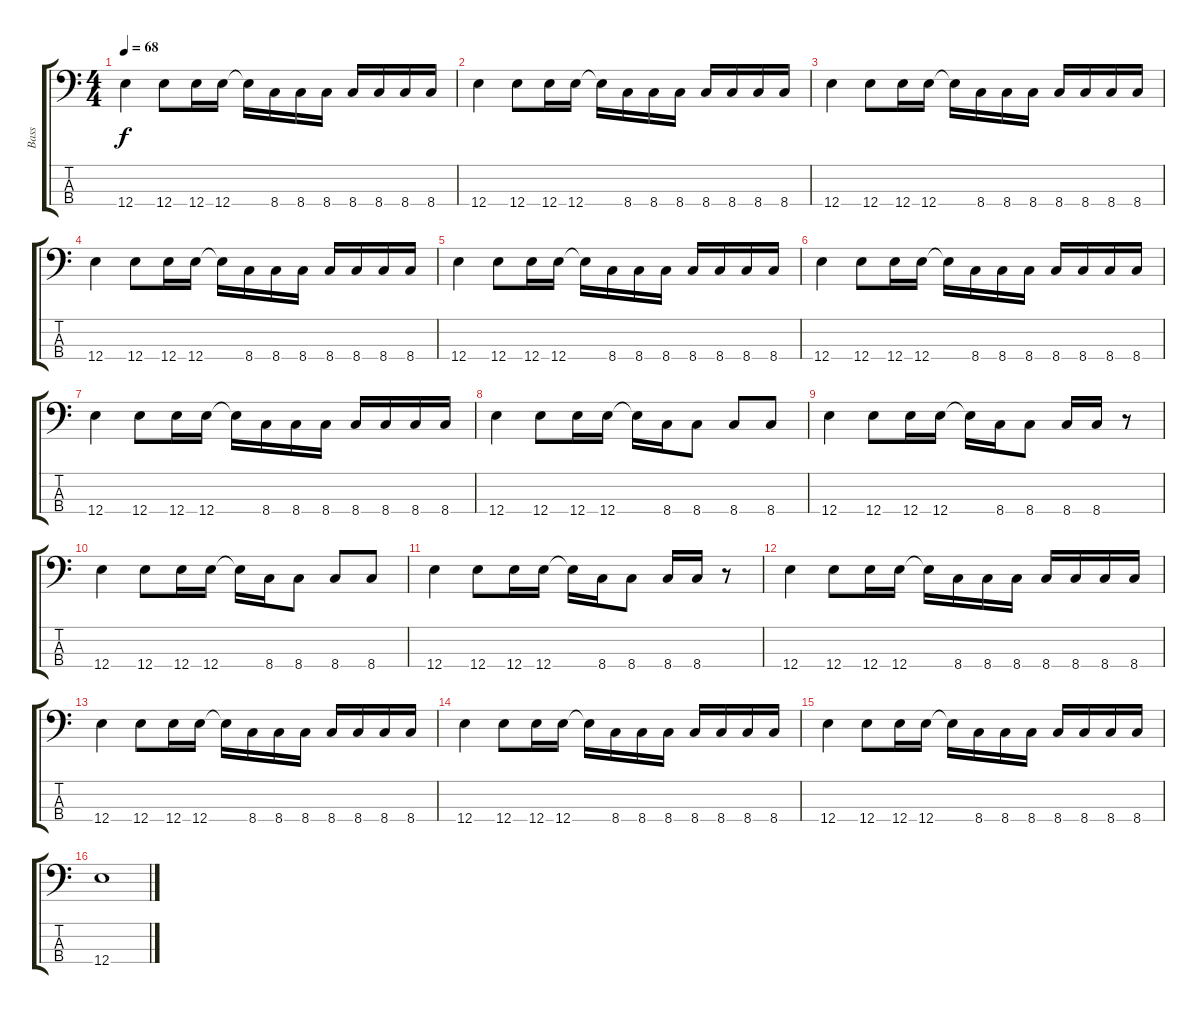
\track ("Bass" "Bass") {instrument electricbasspick}
\staff {score tabs}
\tuning (G2 D2 A1 E1) {hide}
\ts (4 4)
\tempo 68
\clef f4
\ks c
12.4.4{dy f} 12.4.8 12.4.16 12.4.16 12.4{t}.16 8.4.16 8.4.16 8.4.16 8.4.16 8.4.16 8.4.16 8.4.16 |
12.4.4 12.4.8 12.4.16 12.4.16 12.4{t}.16 8.4.16 8.4.16 8.4.16 8.4.16 8.4.16 8.4.16 8.4.16 |
12.4.4 12.4.8 12.4.16 12.4.16 12.4{t}.16 8.4.16 8.4.16 8.4.16 8.4.16 8.4.16 8.4.16 8.4.16 |
12.4.4 12.4.8 12.4.16 12.4.16 12.4{t}.16 8.4.16 8.4.16 8.4.16 8.4.16 8.4.16 8.4.16 8.4.16 |
12.4.4 12.4.8 12.4.16 12.4.16 12.4{t}.16 8.4.16 8.4.16 8.4.16 8.4.16 8.4.16 8.4.16 8.4.16 |
12.4.4 12.4.8 12.4.16 12.4.16 12.4{t}.16 8.4.16 8.4.16 8.4.16 8.4.16 8.4.16 8.4.16 8.4.16 |
12.4.4 12.4.8 12.4.16 12.4.16 12.4{t}.16 8.4.16 8.4.16 8.4.16 8.4.16 8.4.16 8.4.16 8.4.16 |
12.4.4 12.4.8 12.4.16 12.4.16 12.4{t}.16 8.4.16 8.4.8 8.4.8 8.4.8 |
12.4.4 12.4.8 12.4.16 12.4.16 12.4{t}.16 8.4.16 8.4.8 8.4.16 8.4.16 r.8 |
12.4.4 12.4.8 12.4.16 12.4.16 12.4{t}.16 8.4.16 8.4.8 8.4.8 8.4.8 |
12.4.4 12.4.8 12.4.16 12.4.16 12.4{t}.16 8.4.16 8.4.8 8.4.16 8.4.16 r.8 |
12.4.4 12.4.8 12.4.16 12.4.16 12.4{t}.16 8.4.16 8.4.16 8.4.16 8.4.16 8.4.16 8.4.16 8.4.16 |
12.4.4 12.4.8 12.4.16 12.4.16 12.4{t}.16 8.4.16 8.4.16 8.4.16 8.4.16 8.4.16 8.4.16 8.4.16 |
12.4.4 12.4.8 12.4.16 12.4.16 12.4{t}.16 8.4.16 8.4.16 8.4.16 8.4.16 8.4.16 8.4.16 8.4.16 |
12.4.4 12.4.8 12.4.16 12.4.16 12.4{t}.16 8.4.16 8.4.16 8.4.16 8.4.16 8.4.16 8.4.16 8.4.16 |
12.4.1
